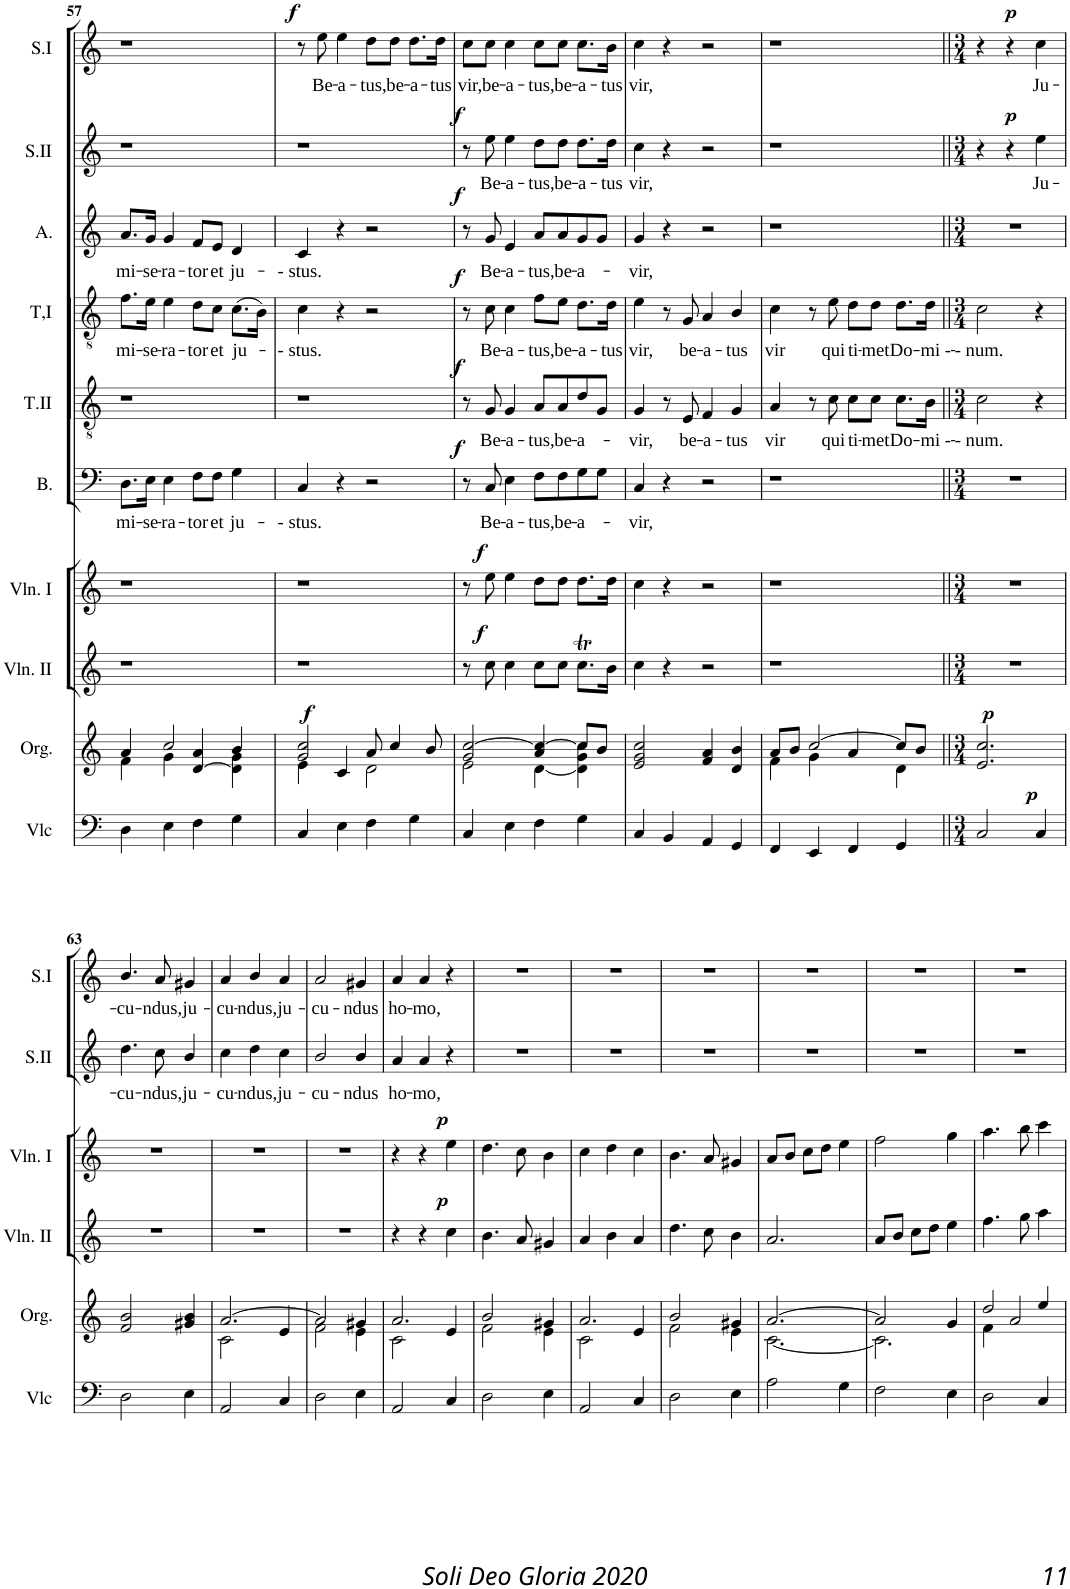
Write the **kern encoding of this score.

**kern	**dynam	**kern	**dynam	**kern	**dynam	**kern	**dynam	**kern	**text	**dynam	**kern	**text	**dynam	**kern	**text	**dynam	**kern	**text	**dynam	**kern	**text	**dynam	**kern	**text	**dynam
*part10	*part10	*part9	*part9	*part8	*part8	*part7	*part7	*part6	*part6	*part6	*part5	*part5	*part5	*part4	*part4	*part4	*part3	*part3	*part3	*part2	*part2	*part2	*part1	*part1	*part1
*staff10	*staff10	*staff9	*staff9	*staff8	*staff8	*staff7	*staff7	*staff6	*staff6	*staff6	*staff5	*staff5	*staff5	*staff4	*staff4	*staff4	*staff3	*staff3	*staff3	*staff2	*staff2	*staff2	*staff1	*staff1	*staff1
*I"Violoncelle	*	*I"Orgue	*	*I"Violin II	*	*I"Violin I	*	*I"Bass	*	*	*I"Tenor II	*	*	*I"Tenor I	*	*	*I"Alto	*	*	*I"Soprano II	*	*	*I"Soprano I	*	*
*I'Vlc	*	*I'Org.	*	*I'Vln. II	*	*I'Vln. I	*	*I'B.	*	*	*I'T.II	*	*	*I'T,I	*	*	*I'A.	*	*	*I'S.II	*	*	*I'S.I	*	*
!!LO:PB:g=z
*clefF4	*	*clefG2	*	*clefG2	*	*clefG2	*	*clefF4	*	*	*clefGv2	*	*	*clefGv2	*	*	*clefG2	*	*	*clefG2	*	*	*clefG2	*	*
*	*	*	*	*	*	*	*	*	*	*	*Trd7c12	*	*	*Trd7c12	*	*	*	*	*	*	*	*	*	*	*
*k[]	*	*k[]	*	*k[]	*	*k[]	*	*k[]	*	*	*k[]	*	*	*k[]	*	*	*k[]	*	*	*k[]	*	*	*k[]	*	*
*M4/4	*	*M4/4	*	*M4/4	*	*M4/4	*	*M4/4	*	*	*M4/4	*	*	*M4/4	*	*	*M4/4	*	*	*M4/4	*	*	*M4/4	*	*
=57	=57	=57	=57	=57	=57	=57	=57	=57	=57	=57	=57	=57	=57	=57	=57	=57	=57	=57	=57	=57	=57	=57	=57	=57	=57
*	*	*^	*	*	*	*	*	*	*	*	*	*	*	*	*	*	*	*	*	*	*	*	*	*	*
!	!	!	!	!	!	!	!	!	!	!LO:LY:b	!	!	!	!	!	!LO:LY:b	!	!	!LO:LY:b	!	!	!	!	!	!	!
4D\	.	4a/	4f\	.	1r	.	1r	.	8.D\L	mi-	.	1r	.	.	8.f\L	mi-	.	8.a/L	mi-	.	1r	.	.	1r	.	.
!	!	!	!	!	!	!	!	!	!	!LO:LY:b	!	!	!	!	!	!LO:LY:b	!	!	!LO:LY:b	!	!	!	!	!	!	!
.	.	.	.	.	.	.	.	.	16E\Jk	-se-	.	.	.	.	16e\Jk	-se-	.	16g/Jk	-se-	.	.	.	.	.	.	.
!	!	!	!	!	!	!	!	!	!	!LO:LY:b	!	!	!	!	!	!LO:LY:b	!	!	!LO:LY:b	!	!	!	!	!	!	!
4E\	.	2cc/	4g\	.	.	.	.	.	4E\	-ra-	.	.	.	.	4e\	-ra-	.	4g/	-ra-	.	.	.	.	.	.	.
!	!	!	!	!	!	!	!	!	!	!LO:LY:b	!	!	!	!	!	!LO:LY:b	!	!	!LO:LY:b	!	!	!	!	!	!	!
4F\	.	.	[4d/ 4a/	.	.	.	.	.	8F\L	-tor	.	.	.	.	8d\L	-tor	.	8f/L	-tor	.	.	.	.	.	.	.
!	!	!	!	!	!	!	!	!	!	!LO:LY:b	!	!	!	!	!	!LO:LY:b	!	!	!LO:LY:b	!	!	!	!	!	!	!
.	.	.	.	.	.	.	.	.	8F\J	et	.	.	.	.	8c\J	et	.	8e/J	et	.	.	.	.	.	.	.
!	!	!	!	!	!	!	!	!	!	!LO:LY:b	!	!	!	!	!	!LO:LY:b	!	!	!LO:LY:b	!	!	!	!	!	!	!
4G\	.	4b/	4d\] 4g\	.	.	.	.	.	4G\	ju-	.	.	.	.	(8.c\L	ju-	.	4d/	ju-	.	.	.	.	.	.	.
.	.	.	.	.	.	.	.	.	.	.	.	.	.	.	16B\Jk)	.	.	.	.	.	.	.	.	.	.	.
=58	=58	=58	=58	=58	=58	=58	=58	=58	=58	=58	=58	=58	=58	=58	=58	=58	=58	=58	=58	=58	=58	=58	=58	=58	=58	=58
!	!	!	!	!LO:DY:a	!	!	!	!	!	!LO:LY:b	!	!	!	!	!	!LO:LY:b	!	!	!LO:LY:b	!	!	!	!	!	!	!LO:DY:a
4C/	.	2g/ 2cc/	4e\	f	1r	.	1r	.	4C/	-- stus.	.	1r	.	.	4c\	-- stus.	.	4c/	-- stus.	.	1r	.	.	8r	.	f
!	!	!	!	!	!	!	!	!	!	!	!	!	!	!	!	!	!	!	!	!	!	!	!	!	!LO:LY:b	!
.	.	.	.	.	.	.	.	.	.	.	.	.	.	.	.	.	.	.	.	.	.	.	.	8ee\	Be-	.
!	!	!	!	!	!	!	!	!	!	!	!	!	!	!	!	!	!	!	!	!	!	!	!	!	!LO:LY:b	!
4E\	.	.	4c/	.	.	.	.	.	4r	.	.	.	.	.	4r	.	.	4r	.	.	.	.	.	4ee\	-a-	.
!	!	!	!	!	!	!	!	!	!	!	!	!	!	!	!	!	!	!	!	!	!	!	!	!	!LO:LY:b	!
4F\	.	8a/	2d\	.	.	.	.	.	2r	.	.	.	.	.	2r	.	.	2r	.	.	.	.	.	8dd\L	-tus,	.
!	!	!	!	!	!	!	!	!	!	!	!	!	!	!	!	!	!	!	!	!	!	!	!	!	!LO:LY:b	!
.	.	4cc/	.	.	.	.	.	.	.	.	.	.	.	.	.	.	.	.	.	.	.	.	.	8dd\J	be-	.
!	!	!	!	!	!	!	!	!	!	!	!	!	!	!	!	!	!	!	!	!	!	!	!	!	!LO:LY:b	!
4G\	.	.	.	.	.	.	.	.	.	.	.	.	.	.	.	.	.	.	.	.	.	.	.	8.dd\L	-a-	.
.	.	8b/	.	.	.	.	.	.	.	.	.	.	.	.	.	.	.	.	.	.	.	.	.	.	.	.
!	!	!	!	!	!	!	!	!	!	!	!	!	!	!	!	!	!	!	!	!	!	!	!	!	!LO:LY:b	!
.	.	.	.	.	.	.	.	.	.	.	.	.	.	.	.	.	.	.	.	.	.	.	.	16dd\Jk	-tus	.
=59	=59	=59	=59	=59	=59	=59	=59	=59	=59	=59	=59	=59	=59	=59	=59	=59	=59	=59	=59	=59	=59	=59	=59	=59	=59	=59
!	!	!	!	!	!	!	!	!	!	!	!LO:DY:a	!	!	!LO:DY:a	!	!	!LO:DY:a	!	!	!LO:DY:a	!	!	!LO:DY:a	!	!LO:LY:b	!
4C/	.	2g/ [2cc/	2e\	.	8r	.	8r	.	8r	.	f	8r	.	f	8r	.	f	8r	.	f	8r	.	f	8cc\L	vir,	.
!	!	!	!	!	!	!LO:DY:a	!	!LO:DY:a	!	!LO:LY:b	!	!	!LO:LY:b	!	!	!LO:LY:b	!	!	!LO:LY:b	!	!	!LO:LY:b	!	!	!LO:LY:b	!
.	.	.	.	.	8cc\	f	8ee\	f	8C/	Be-	.	8G/	Be-	.	8c\	Be-	.	8g/	Be-	.	8ee\	Be-	.	8cc\J	be-	.
!	!	!	!	!	!	!	!	!	!	!LO:LY:b	!	!	!LO:LY:b	!	!	!LO:LY:b	!	!	!LO:LY:b	!	!	!LO:LY:b	!	!	!LO:LY:b	!
4E\	.	.	.	.	4cc\	.	4ee\	.	4E\	-a-	.	4G/	-a-	.	4c\	-a-	.	4e/	-a-	.	4ee\	-a-	.	4cc\	-a-	.
!	!	!	!	!	!	!	!	!	!	!LO:LY:b	!	!	!LO:LY:b	!	!	!LO:LY:b	!	!	!LO:LY:b	!	!	!LO:LY:b	!	!	!LO:LY:b	!
4F\	.	4a/ 4cc/_	[4d\	.	8cc\L	.	8dd\L	.	8F\L	-tus,	.	8A/L	-tus,	.	8f\L	-tus,	.	8a/L	-tus,	.	8dd\L	-tus,	.	8cc\L	-tus,	.
!	!	!	!	!	!	!	!	!	!	!LO:LY:b	!	!	!LO:LY:b	!	!	!LO:LY:b	!	!	!LO:LY:b	!	!	!LO:LY:b	!	!	!LO:LY:b	!
.	.	.	.	.	8cc\J	.	8dd\J	.	8F\	be-	.	8A/	be-	.	8e\J	be-	.	8a/	be-	.	8dd\J	be-	.	8cc\J	be-	.
!	!	!	!	!	!	!	!	!	!	!LO:LY:b	!	!	!LO:LY:b	!	!	!LO:LY:b	!	!	!LO:LY:b	!	!	!LO:LY:b	!	!	!LO:LY:b	!
4G\	.	8cc/L]	4d\] 4g\ 4cc\	.	8.ccT\L	.	8.dd\L	.	8G\	-a-	.	8d/	-a-	.	8.d\L	-a-	.	8g/	-a-	.	8.dd\L	-a-	.	8.cc\L	-a-	.
.	.	8b/J	.	.	.	.	.	.	8G\J	.	.	8G/J	.	.	.	.	.	8g/J	.	.	.	.	.	.	.	.
!	!	!	!	!	!	!	!	!	!	!	!	!	!	!	!	!LO:LY:b	!	!	!	!	!	!LO:LY:b	!	!	!LO:LY:b	!
.	.	.	.	.	16b\Jk	.	16dd\Jk	.	.	.	.	.	.	.	16d\Jk	-tus	.	.	.	.	16dd\Jk	-tus	.	16b\Jk	-tus	.
*	*	*v	*v	*	*	*	*	*	*	*	*	*	*	*	*	*	*	*	*	*	*	*	*	*	*	*
=60	=60	=60	=60	=60	=60	=60	=60	=60	=60	=60	=60	=60	=60	=60	=60	=60	=60	=60	=60	=60	=60	=60	=60	=60	=60
!	!	!	!	!	!	!	!	!	!LO:LY:b	!	!	!LO:LY:b	!	!	!LO:LY:b	!	!	!LO:LY:b	!	!	!LO:LY:b	!	!	!LO:LY:b	!
4C/	.	2e/ 2g/ 2cc/	.	4cc\	.	4cc\	.	4C/	vir,	.	4G/	vir,	.	4e\	vir,	.	4g/	vir,	.	4cc\	vir,	.	4cc\	vir,	.
4BB/	.	.	.	4r	.	4r	.	4r	.	.	8r	.	.	8r	.	.	4r	.	.	4r	.	.	4r	.	.
!	!	!	!	!	!	!	!	!	!	!	!	!LO:LY:b	!	!	!LO:LY:b	!	!	!	!	!	!	!	!	!	!
.	.	.	.	.	.	.	.	.	.	.	8E/	be-	.	8G/	be-	.	.	.	.	.	.	.	.	.	.
!	!	!	!	!	!	!	!	!	!	!	!	!LO:LY:b	!	!	!LO:LY:b	!	!	!	!	!	!	!	!	!	!
4AA/	.	4f/ 4a/	.	2r	.	2r	.	2r	.	.	4F/	-a-	.	4A/	-a-	.	2r	.	.	2r	.	.	2r	.	.
!	!	!	!	!	!	!	!	!	!	!	!	!LO:LY:b	!	!	!LO:LY:b	!	!	!	!	!	!	!	!	!	!
4GG/	.	4d/ 4b/	.	.	.	.	.	.	.	.	4G/	-tus	.	4B/	-tus	.	.	.	.	.	.	.	.	.	.
=61	=61	=61	=61	=61	=61	=61	=61	=61	=61	=61	=61	=61	=61	=61	=61	=61	=61	=61	=61	=61	=61	=61	=61	=61	=61
*	*	*^	*	*	*	*	*	*	*	*	*	*	*	*	*	*	*	*	*	*	*	*	*	*	*
!	!	!	!	!	!	!	!	!	!	!	!	!	!LO:LY:b	!	!	!LO:LY:b	!	!	!	!	!	!	!	!	!	!
4FF/	.	8a/L	4f\	.	1r	.	1r	.	1r	.	.	4A/	vir	.	4c\	vir	.	1r	.	.	1r	.	.	1r	.	.
.	.	8b/J	.	.	.	.	.	.	.	.	.	.	.	.	.	.	.	.	.	.	.	.	.	.	.	.
4EE/	.	[2cc/	4g\	.	.	.	.	.	.	.	.	8r	.	.	8r	.	.	.	.	.	.	.	.	.	.	.
!	!	!	!	!	!	!	!	!	!	!	!	!	!LO:LY:b	!	!	!LO:LY:b	!	!	!	!	!	!	!	!	!	!
.	.	.	.	.	.	.	.	.	.	.	.	8c\	qui	.	8e\	qui	.	.	.	.	.	.	.	.	.	.
!	!	!	!	!	!	!	!	!	!	!	!	!	!LO:LY:b	!	!	!LO:LY:b	!	!	!	!	!	!	!	!	!	!
4FF/	.	.	4a/	.	.	.	.	.	.	.	.	8c\L	ti-	.	8d\L	ti-	.	.	.	.	.	.	.	.	.	.
!	!	!	!	!	!	!	!	!	!	!	!	!	!LO:LY:b	!	!	!LO:LY:b	!	!	!	!	!	!	!	!	!	!
.	.	.	.	.	.	.	.	.	.	.	.	8c\J	-met	.	8d\J	-met	.	.	.	.	.	.	.	.	.	.
!	!	!	!	!	!	!	!	!	!	!	!	!	!LO:LY:b	!	!	!LO:LY:b	!	!	!	!	!	!	!	!	!	!
4GG/	.	8cc/L]	4d\	.	.	.	.	.	.	.	.	8.c\L	Do-	.	8.d\L	Do-	.	.	.	.	.	.	.	.	.	.
.	.	8b/J	.	.	.	.	.	.	.	.	.	.	.	.	.	.	.	.	.	.	.	.	.	.	.	.
!	!	!	!	!	!	!	!	!	!	!	!	!	!LO:LY:b	!	!	!LO:LY:b	!	!	!	!	!	!	!	!	!	!
.	.	.	.	.	.	.	.	.	.	.	.	16B\Jk	-mi --	.	16d\Jk	-mi --	.	.	.	.	.	.	.	.	.	.
*	*	*v	*v	*	*	*	*	*	*	*	*	*	*	*	*	*	*	*	*	*	*	*	*	*	*	*
=62||	=62||	=62||	=62||	=62||	=62||	=62||	=62||	=62||	=62||	=62||	=62||	=62||	=62||	=62||	=62||	=62||	=62||	=62||	=62||	=62||	=62||	=62||	=62||	=62||	=62||
*M3/4	*	*M3/4	*	*M3/4	*	*M3/4	*	*M3/4	*	*	*M3/4	*	*	*M3/4	*	*	*M3/4	*	*	*M3/4	*	*	*M3/4	*	*
!	!	!	!LO:DY:a	!	!	!	!	!	!	!	!	!LO:LY:b	!	!	!LO:LY:b	!	!	!	!	!	!	!	!	!	!
2C/	.	2.e/ 2.cc/	p	2.r	.	2.r	.	2.r	.	.	2c\	-- num.	.	2c\	-- num.	.	2.r	.	.	4r	.	.	4r	.	.
!	!	!	!	!	!	!	!	!	!	!	!	!	!	!	!	!	!	!	!	!	!	!LO:DY:a	!	!	!LO:DY:a
.	.	.	.	.	.	.	.	.	.	.	.	.	.	.	.	.	.	.	.	4r	.	p	4r	.	p
!	!LO:DY:a	!	!	!	!	!	!	!	!	!	!	!	!	!	!	!	!	!	!	!	!LO:LY:b	!	!	!LO:LY:b	!
4C/	p	.	.	.	.	.	.	.	.	.	4r	.	.	4r	.	.	.	.	.	4ee\	Ju-	.	4cc\	Ju-	.
!!LO:LB:g=z
=63	=63	=63	=63	=63	=63	=63	=63	=63	=63	=63	=63	=63	=63	=63	=63	=63	=63	=63	=63	=63	=63	=63	=63	=63	=63
!	!	!	!	!	!	!	!	!	!	!	!	!	!	!	!	!	!	!	!	!	!LO:LY:b	!	!	!LO:LY:b	!
2D\	.	2f/ 2b/	.	2.r	.	2.r	.	2.r	.	.	2.r	.	.	2.r	.	.	2.r	.	.	4.dd\	-cu-	.	4.b/	-cu-	.
!	!	!	!	!	!	!	!	!	!	!	!	!	!	!	!	!	!	!	!	!	!LO:LY:b	!	!	!LO:LY:b	!
.	.	.	.	.	.	.	.	.	.	.	.	.	.	.	.	.	.	.	.	8cc\	-ndus,	.	8a/	-ndus,	.
!	!	!	!	!	!	!	!	!	!	!	!	!	!	!	!	!	!	!	!	!	!LO:LY:b	!	!	!LO:LY:b	!
4E\	.	4g#X/ 4b/	.	.	.	.	.	.	.	.	.	.	.	.	.	.	.	.	.	4b/	ju-	.	4g#X/	ju-	.
=64	=64	=64	=64	=64	=64	=64	=64	=64	=64	=64	=64	=64	=64	=64	=64	=64	=64	=64	=64	=64	=64	=64	=64	=64	=64
*	*	*^	*	*	*	*	*	*	*	*	*	*	*	*	*	*	*	*	*	*	*	*	*	*	*
!	!	!	!	!	!	!	!	!	!	!	!	!	!	!	!	!	!	!	!	!	!	!LO:LY:b	!	!	!LO:LY:b	!
2AA/	.	[2.a/	2c\	.	2.r	.	2.r	.	2.r	.	.	2.r	.	.	2.r	.	.	2.r	.	.	4cc\	-cu-	.	4a/	-cu-	.
!	!	!	!	!	!	!	!	!	!	!	!	!	!	!	!	!	!	!	!	!	!	!LO:LY:b	!	!	!LO:LY:b	!
.	.	.	.	.	.	.	.	.	.	.	.	.	.	.	.	.	.	.	.	.	4dd\	-ndus,	.	4b/	-ndus,	.
!	!	!	!	!	!	!	!	!	!	!	!	!	!	!	!	!	!	!	!	!	!	!LO:LY:b	!	!	!LO:LY:b	!
4C/	.	.	4e/	.	.	.	.	.	.	.	.	.	.	.	.	.	.	.	.	.	4cc\	ju-	.	4a/	ju-	.
=65	=65	=65	=65	=65	=65	=65	=65	=65	=65	=65	=65	=65	=65	=65	=65	=65	=65	=65	=65	=65	=65	=65	=65	=65	=65	=65
!	!	!	!	!	!	!	!	!	!	!	!	!	!	!	!	!	!	!	!	!	!	!LO:LY:b	!	!	!LO:LY:b	!
2D\	.	2a/]	2f\	.	2.r	.	2.r	.	2.r	.	.	2.r	.	.	2.r	.	.	2.r	.	.	2b/	-cu-	.	2a/	-cu-	.
!	!	!	!	!	!	!	!	!	!	!	!	!	!	!	!	!	!	!	!	!	!	!LO:LY:b	!	!	!LO:LY:b	!
4E\	.	4g#X/	4e\	.	.	.	.	.	.	.	.	.	.	.	.	.	.	.	.	.	4b/	-ndus	.	4g#X/	-ndus	.
=66	=66	=66	=66	=66	=66	=66	=66	=66	=66	=66	=66	=66	=66	=66	=66	=66	=66	=66	=66	=66	=66	=66	=66	=66	=66	=66
!	!	!	!	!	!	!	!	!	!	!	!	!	!	!	!	!	!	!	!	!	!	!LO:LY:b	!	!	!LO:LY:b	!
2AA/	.	2.a/	2c\	.	4r	.	4r	.	2.r	.	.	2.r	.	.	2.r	.	.	2.r	.	.	4a/	ho-	.	4a/	ho-	.
!	!	!	!	!	!	!	!	!	!	!	!	!	!	!	!	!	!	!	!	!	!	!LO:LY:b	!	!	!LO:LY:b	!
.	.	.	.	.	4r	.	4r	.	.	.	.	.	.	.	.	.	.	.	.	.	4a/	-mo,	.	4a/	-mo,	.
!	!	!	!	!	!	!LO:DY:a	!	!LO:DY:a	!	!	!	!	!	!	!	!	!	!	!	!	!	!	!	!	!	!
4C/	.	.	4e/	.	4cc\	p	4ee\	p	.	.	.	.	.	.	.	.	.	.	.	.	4r	.	.	4r	.	.
=67	=67	=67	=67	=67	=67	=67	=67	=67	=67	=67	=67	=67	=67	=67	=67	=67	=67	=67	=67	=67	=67	=67	=67	=67	=67	=67
2D\	.	2b/	2f\	.	4.b\	.	4.dd\	.	2.r	.	.	2.r	.	.	2.r	.	.	2.r	.	.	2.r	.	.	2.r	.	.
.	.	.	.	.	8a/	.	8cc\	.	.	.	.	.	.	.	.	.	.	.	.	.	.	.	.	.	.	.
4E\	.	4g#X/	4e\	.	4g#X/	.	4b\	.	.	.	.	.	.	.	.	.	.	.	.	.	.	.	.	.	.	.
=68	=68	=68	=68	=68	=68	=68	=68	=68	=68	=68	=68	=68	=68	=68	=68	=68	=68	=68	=68	=68	=68	=68	=68	=68	=68	=68
2AA/	.	2.a/	2c\	.	4a/	.	4cc\	.	2.r	.	.	2.r	.	.	2.r	.	.	2.r	.	.	2.r	.	.	2.r	.	.
.	.	.	.	.	4b\	.	4dd\	.	.	.	.	.	.	.	.	.	.	.	.	.	.	.	.	.	.	.
4C/	.	.	4e/	.	4a/	.	4cc\	.	.	.	.	.	.	.	.	.	.	.	.	.	.	.	.	.	.	.
=69	=69	=69	=69	=69	=69	=69	=69	=69	=69	=69	=69	=69	=69	=69	=69	=69	=69	=69	=69	=69	=69	=69	=69	=69	=69	=69
2D\	.	2b/	2f\	.	4.dd\	.	4.b\	.	2.r	.	.	2.r	.	.	2.r	.	.	2.r	.	.	2.r	.	.	2.r	.	.
.	.	.	.	.	8cc\	.	8a/	.	.	.	.	.	.	.	.	.	.	.	.	.	.	.	.	.	.	.
4E\	.	4g#X/	4e\	.	4b\	.	4g#X/	.	.	.	.	.	.	.	.	.	.	.	.	.	.	.	.	.	.	.
=70	=70	=70	=70	=70	=70	=70	=70	=70	=70	=70	=70	=70	=70	=70	=70	=70	=70	=70	=70	=70	=70	=70	=70	=70	=70	=70
2A\	.	[2.a/	[2.c\	.	2.a/	.	8a/L	.	2.r	.	.	2.r	.	.	2.r	.	.	2.r	.	.	2.r	.	.	2.r	.	.
.	.	.	.	.	.	.	8b/J	.	.	.	.	.	.	.	.	.	.	.	.	.	.	.	.	.	.	.
.	.	.	.	.	.	.	8cc\L	.	.	.	.	.	.	.	.	.	.	.	.	.	.	.	.	.	.	.
.	.	.	.	.	.	.	8dd\J	.	.	.	.	.	.	.	.	.	.	.	.	.	.	.	.	.	.	.
4G\	.	.	.	.	.	.	4ee\	.	.	.	.	.	.	.	.	.	.	.	.	.	.	.	.	.	.	.
=71	=71	=71	=71	=71	=71	=71	=71	=71	=71	=71	=71	=71	=71	=71	=71	=71	=71	=71	=71	=71	=71	=71	=71	=71	=71	=71
2F\	.	2a/]	2.c\]	.	8a/L	.	2ff\	.	2.r	.	.	2.r	.	.	2.r	.	.	2.r	.	.	2.r	.	.	2.r	.	.
.	.	.	.	.	8b/J	.	.	.	.	.	.	.	.	.	.	.	.	.	.	.	.	.	.	.	.	.
.	.	.	.	.	8cc\L	.	.	.	.	.	.	.	.	.	.	.	.	.	.	.	.	.	.	.	.	.
.	.	.	.	.	8dd\J	.	.	.	.	.	.	.	.	.	.	.	.	.	.	.	.	.	.	.	.	.
4E\	.	4g/	.	.	4ee\	.	4gg\	.	.	.	.	.	.	.	.	.	.	.	.	.	.	.	.	.	.	.
=72	=72	=72	=72	=72	=72	=72	=72	=72	=72	=72	=72	=72	=72	=72	=72	=72	=72	=72	=72	=72	=72	=72	=72	=72	=72	=72
2D\	.	2dd/	4f\	.	4.ff\	.	4.aa\	.	2.r	.	.	2.r	.	.	2.r	.	.	2.r	.	.	2.r	.	.	2.r	.	.
.	.	.	2a/	.	.	.	.	.	.	.	.	.	.	.	.	.	.	.	.	.	.	.	.	.	.	.
.	.	.	.	.	8gg\	.	8bb\	.	.	.	.	.	.	.	.	.	.	.	.	.	.	.	.	.	.	.
4C/	.	4ee/	.	.	4aa\	.	4ccc\	.	.	.	.	.	.	.	.	.	.	.	.	.	.	.	.	.	.	.
*	*	*v	*v	*	*	*	*	*	*	*	*	*	*	*	*	*	*	*	*	*	*	*	*	*	*	*
=	=	=	=	=	=	=	=	=	=	=	=	=	=	=	=	=	=	=	=	=	=	=	=	=	=
*-	*-	*-	*-	*-	*-	*-	*-	*-	*-	*-	*-	*-	*-	*-	*-	*-	*-	*-	*-	*-	*-	*-	*-	*-	*-
